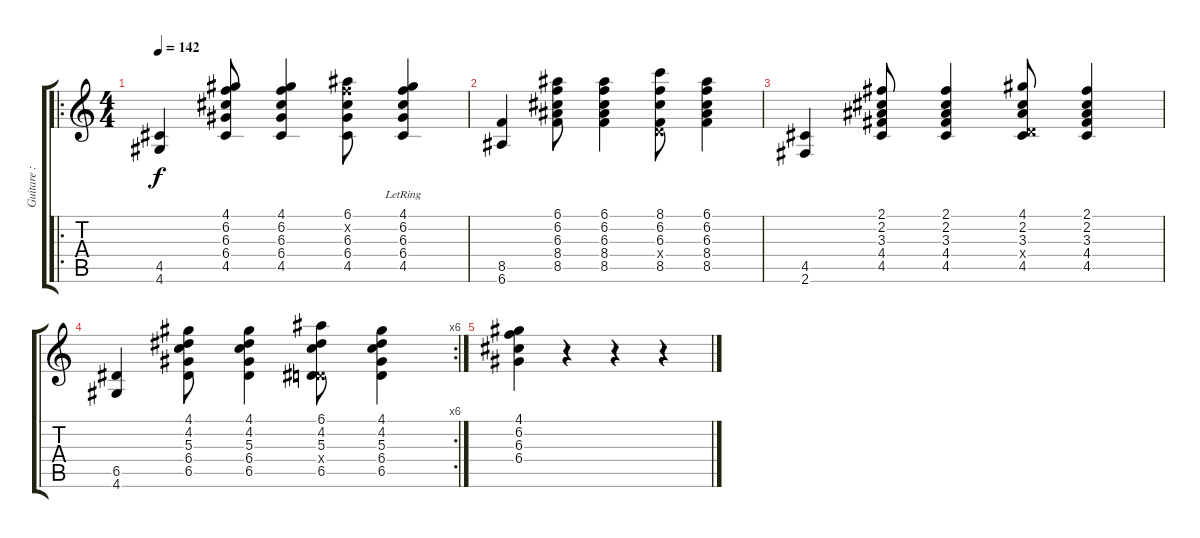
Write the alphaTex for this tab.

\track ("Guitare : John Frusciante" "Guitare : ") {instrument acousticguitarsteel}
\staff {score tabs}
\tuning (E4 B3 G3 D3 A2 E2) {hide}
\ro
\ts (4 4)
\tempo 142
\clef g2
\ks c
(4.5 4.6).4{dy f} (4.1 6.2 6.3 6.4 4.5).8 (4.1 6.2 6.3 6.4 4.5).4 (6.1 6.2{x} 6.3 6.4 4.5).8 (4.1 6.2 6.3{lr} 6.4 4.5).4 |
(8.5 6.6).4 (6.1 6.2 6.3 8.4 8.5).8 (6.1 6.2 6.3 8.4 8.5).4 (8.1 6.2 6.3 0.4{x} 8.5).8 (6.1 6.2 6.3 8.4 8.5).4 |
(4.5 2.6).4 (2.1 2.2 3.3 4.4 4.5).8 (2.1 2.2 3.3 4.4 4.5).4 (4.1 2.2 3.3 0.4{x} 4.5).8 (2.1 2.2 3.3 4.4 4.5).4 |
\rc 6
(6.5 4.6).4 (4.1 4.2 5.3 6.4 6.5).8 (4.1 4.2 5.3 6.4 6.5).4 (6.1 4.2 5.3 0.4{x} 6.5).8 (4.1 4.2 5.3 6.4 6.5).4 |
(4.1 6.2 6.3 6.4).4 r.4 r.4 r.4
